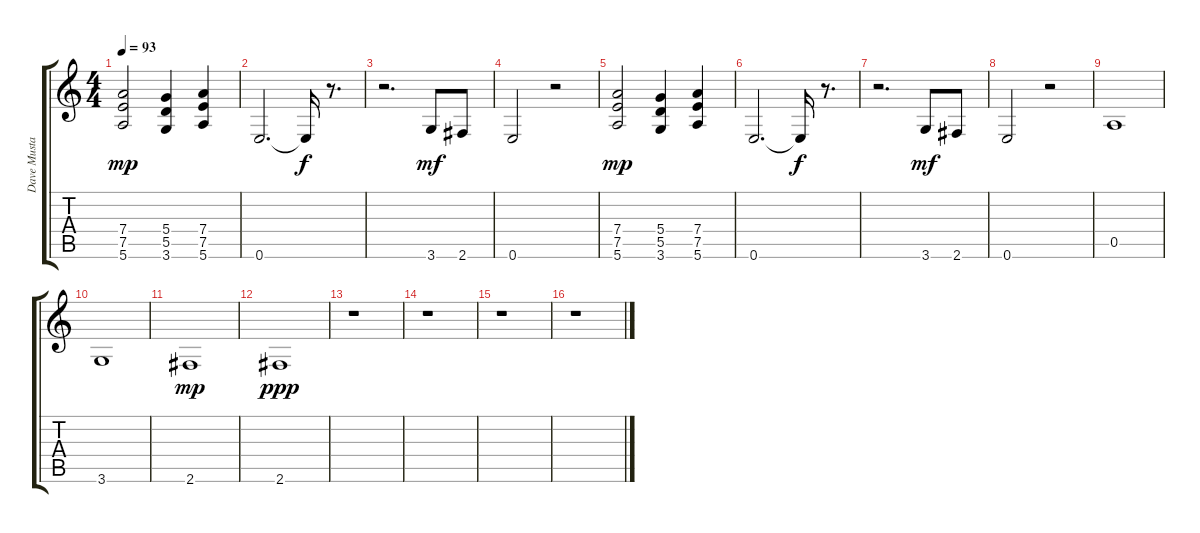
\track ("Dave Mustaine" "Dave Musta") {instrument overdrivenguitar}
\staff {score tabs}
\tuning (E4 B3 G3 D3 A2 E2) {hide}
\ts (4 4)
\tempo 93
\clef g2
\ks c
(7.4 7.5 5.6).2{dy mp} (5.4 5.5 3.6).4 (7.4 7.5 5.6).4 |
0.6.2{d} 0.6{t}.16{dy f} r.8{d} |
r.2{d} 3.6.8{dy mf} 2.6.8 |
0.6.2 r.2 |
(7.4 7.5 5.6).2{dy mp} (5.4 5.5 3.6).4 (7.4 7.5 5.6).4 |
0.6.2{d} 0.6{t}.16{dy f} r.8{d} |
r.2{d} 3.6.8{dy mf} 2.6.8 |
0.6.2 r.2 |
0.5.1 |
3.6.1 |
2.6.1{dy mp} |
2.6.1{dy ppp} |
r.1 |
r.1 |
r.1 |
r.1
